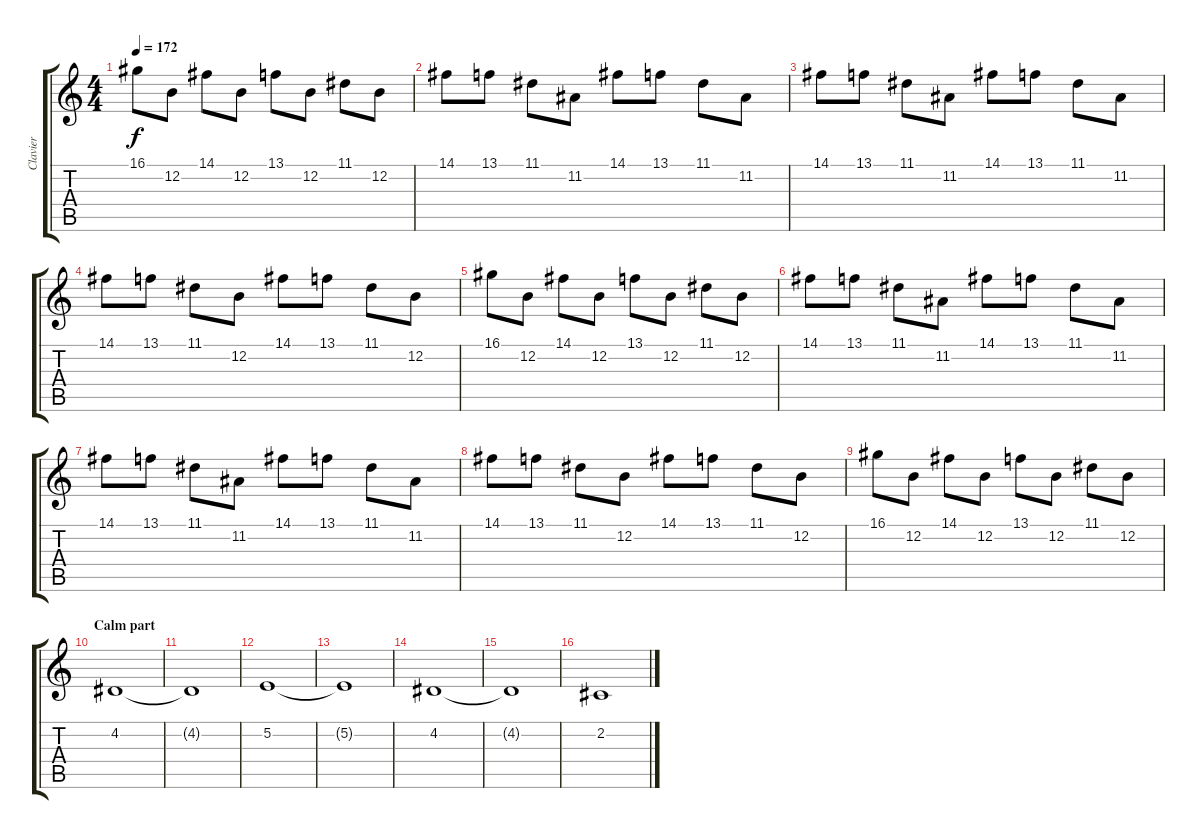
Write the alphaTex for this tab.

\track ("Clavier" "Clavier") {instrument stringensemble1}
\staff {score tabs}
\tuning (E4 B3 G3 D3 A2 E2) {hide}
\ts (4 4)
\tempo 172
\clef g2
\ks c
16.1.8{dy f} 12.2.8 14.1.8 12.2.8 13.1.8 12.2.8 11.1.8 12.2.8 |
14.1.8{volume 12 instrument stringensemble1} 13.1.8 11.1.8 11.2.8 14.1.8 13.1.8 11.1.8 11.2.8 |
14.1.8 13.1.8 11.1.8 11.2.8 14.1.8 13.1.8 11.1.8 11.2.8 |
14.1.8 13.1.8 11.1.8 12.2.8 14.1.8 13.1.8 11.1.8 12.2.8 |
16.1.8 12.2.8 14.1.8 12.2.8 13.1.8 12.2.8 11.1.8 12.2.8 |
14.1.8 13.1.8 11.1.8 11.2.8 14.1.8 13.1.8 11.1.8 11.2.8 |
14.1.8 13.1.8 11.1.8 11.2.8 14.1.8 13.1.8 11.1.8 11.2.8 |
14.1.8 13.1.8 11.1.8 12.2.8 14.1.8 13.1.8 11.1.8 12.2.8 |
16.1.8 12.2.8 14.1.8 12.2.8 13.1.8 12.2.8 11.1.8 12.2.8 |
\section ("" "Calm part")
4.2.1{volume 9 instrument fx7echoes} |
4.2{t}.1 |
5.2.1 |
5.2{t}.1 |
4.2.1 |
4.2{t}.1 |
2.2.1
